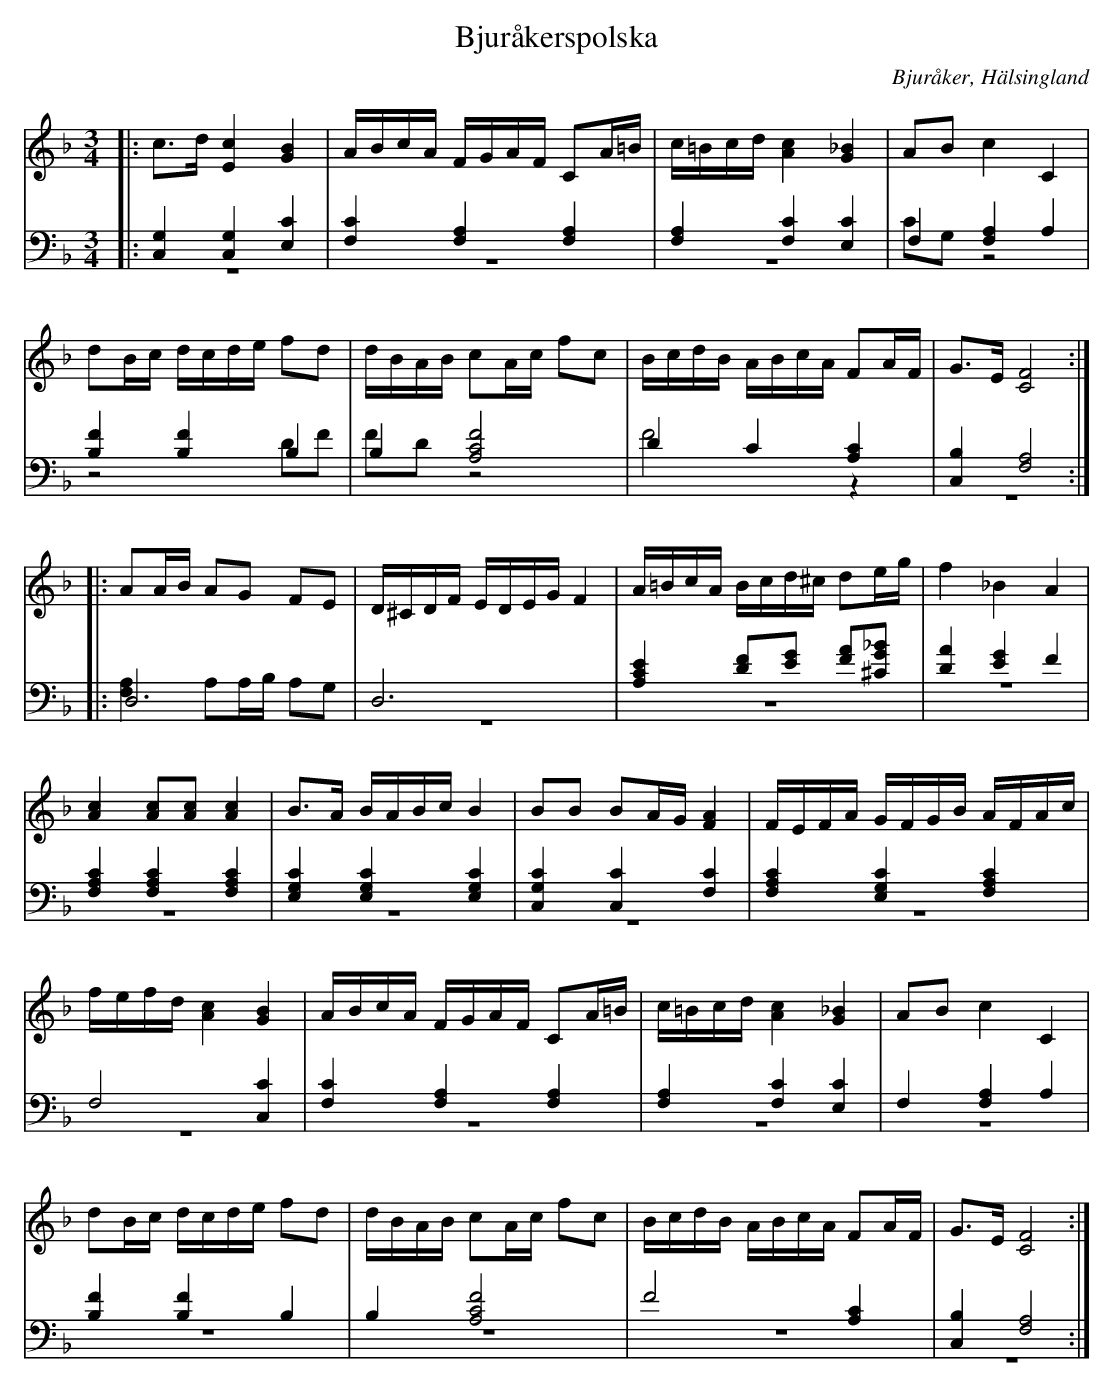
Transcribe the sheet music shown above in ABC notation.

X:1
T: Bjuråkerspolska
O: Bjuråker, Hälsingland
M: 3/4
L: 1/16
K: F
V:1
V:2
V:3 merge
V:1
|: c2>d2 [E4c4] [G4B4]|ABcA FGAF C2A=B|c=Bcd [A4c4] [G4_B4]|A2B2 c4 C4 |
d2Bc dcde f2d2|dBAB c2Ac f2c2|BcdB ABcA F2AF|G2>E2 [C8F8]:|
|:A2AB A2G2 F2E2|D^CDF EDEG F4|A=BcA Bcd^c d2eg|f4 _B4 A4 |
[A4c4] [A2c2][A2c2] [A4c4]|B2>A2 BABc B4|B2B2 B2AG [F4A4]|FEFA GFGB AFAc|
fefd [A4c4] [G4B4]|ABcA FGAF C2A=B|c=Bcd [A4c4] [G4_B4]|A2B2 c4 C4 |
d2Bc dcde f2d2|dBAB c2Ac f2c2|BcdB ABcA F2AF|G2>E2 [C8F8]:|
V:2 clef=bass
|: [C,4G,4] [C,4G,4] [E,4C4]|[F,4C4] [F,4A,4] [F,4A,4]|[F,4A,4] [F,4C4] [E,4C4]| F,4 [F,4A,4] A,4|
[B,4F4] [B,4F4] B,4|B,4 [A,8C8F8]|D4 C4 [A,4C4]|[C,4B,4] [F,8A,8]:|
|:D,12|D,12|[A,4C4E4] [D2F2][E2G2] [F2A2][^C2G2_B2]|
[D4A4] [E4G4] F4|[F,4A,4C4] [F,4A,4C4] [F,4A,4C4]|[E,4G,4C4] [E,4G,4C4] [E,4G,4C4]|[C,4G,4C4] [C,4C4] [F,4C4]|
[F,4A,4C4] [E,4G,4C4] [F,4A,4C4]|F,8 [C,4C4]|[F,4C4] [F,4A,4] [F,4A,4]|[F,4A,4] [F,4C4] [E,4C4]|
F,4 [F,4A,4] A,4|[B,4F4] [B,4F4] B,4|B,4 [A,8C8F8]|F8  [A,4C4]|[C,4B,4] [F,8A,8]:|
V:3 clef=bass
|:z12|z12|z12|C2G,2 z8 |
z8 D2F2|F2D2 z8|F8 z4|z12:|
|:[F,4A,4] A,2A,B, A,2G,2|z12|z12|z12 |
z12|z12|z12|z12|
z12|z12|z12|z12 |
z12|z12|z12|z12:|
